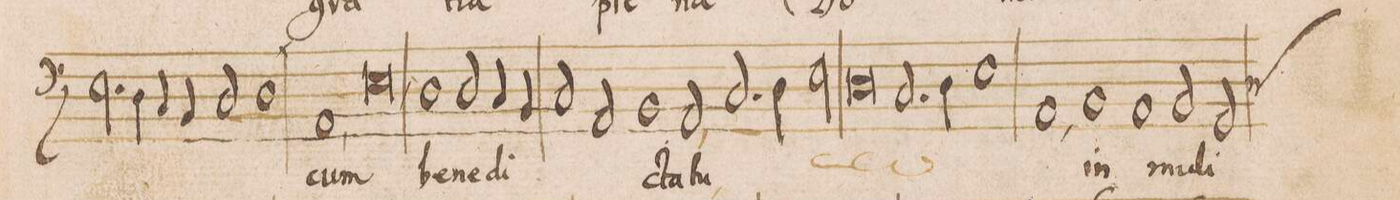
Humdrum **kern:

**kern	**text
*I"BASVS	*
*clefF4	*
*k[]	*
*met(C|)	*
*M2/1	*
2.E\	.
4D\	.
=31-	=31-
4C/	.
4BB/	.
2C/	.
1D	.
=32-	=32-
1AA,<	-cum
0E,<	be-
=33-	=33-
1D	.
=34-	=34-
2D/	-ne-
4C/	.
4BB/	.
2C/	.
2AA/	.
=35-	=35-
1BB	-di-
2AA,</	-cta
2.C/	tu
=36-	=36-
4D\	.
2E\	.
0D	.
=37-	=37-
2.C/	.
4D\	.
=38-	=38-
1E	.
1AA,<	.
=39-	=39-
1BB	in
1AA	mu-
=40-	=40-
2BB/	-li-
*custos:D	*
2GG/	.
*-	*-
